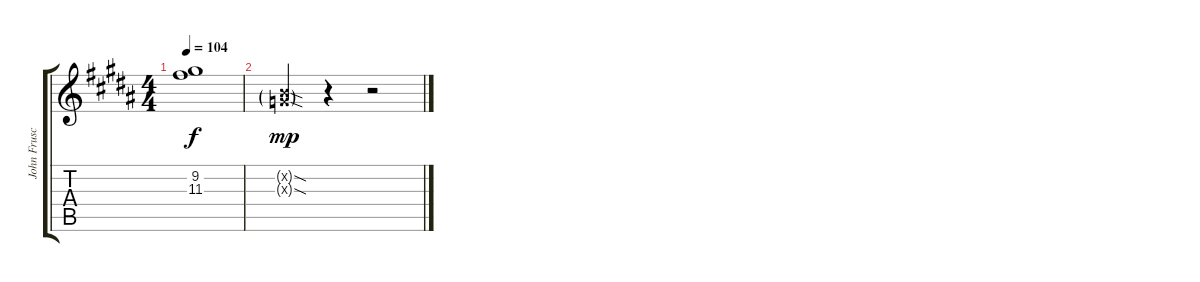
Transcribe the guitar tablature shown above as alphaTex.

\track ("" "John Frusc") {instrument electricguitarmuted}
\staff {score tabs}
\tuning (E4 B3 G3 D3 A2 E2) {hide}
\ts (4 4)
\tempo 104
\clef g2
\ks g#minor
(9.2{t} 11.3{t}).1{dy f} |
(0.2{sod g x} 0.3{sod g x}).4{dy mp} r.4 r.2
